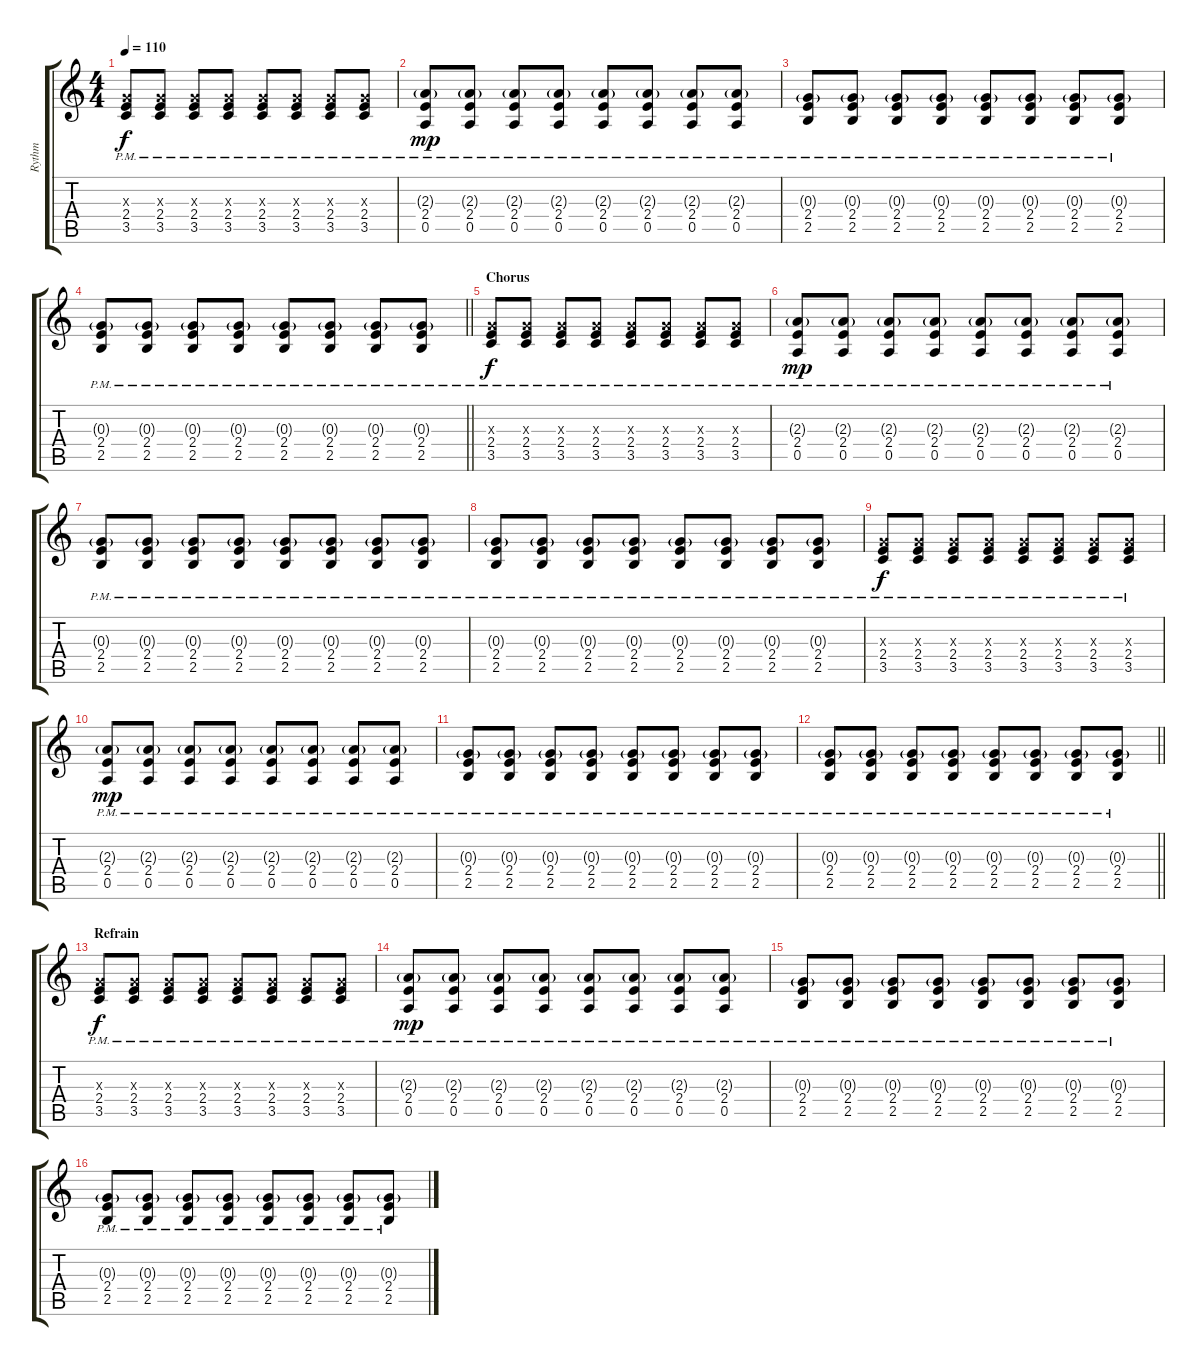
\track ("Rythm" "Rythm") {instrument electricguitarjazz}
\staff {score tabs}
\tuning (E4 B3 G3 D3 A2 E2) {hide}
\ts (4 4)
\tempo 110
\clef g2
\ks c
(0.3{x} 2.4{pm} 3.5{pm}).8{dy f} (0.3{x} 2.4{pm} 3.5{pm}).8 (0.3{x} 2.4{pm} 3.5{pm}).8 (0.3{x} 2.4{pm} 3.5{pm}).8 (0.3{x} 2.4{pm} 3.5{pm}).8 (0.3{x} 2.4{pm} 3.5{pm}).8 (0.3{x} 2.4{pm} 3.5{pm}).8 (0.3{x} 2.4{pm} 3.5{pm}).8 |
(2.3{g pm} 2.4{pm} 0.5{pm}).8{dy mp} (2.3{g pm} 2.4{pm} 0.5{pm}).8 (2.3{g pm} 2.4{pm} 0.5{pm}).8 (2.3{g pm} 2.4{pm} 0.5{pm}).8 (2.3{g pm} 2.4{pm} 0.5{pm}).8 (2.3{g pm} 2.4{pm} 0.5{pm}).8 (2.3{g pm} 2.4{pm} 0.5{pm}).8 (2.3{g pm} 2.4{pm} 0.5{pm}).8 |
(0.3{g pm} 2.4{pm} 2.5{pm}).8 (0.3{g pm} 2.4{pm} 2.5{pm}).8 (0.3{g pm} 2.4{pm} 2.5{pm}).8 (0.3{g pm} 2.4{pm} 2.5{pm}).8 (0.3{g pm} 2.4{pm} 2.5{pm}).8 (0.3{g pm} 2.4{pm} 2.5{pm}).8 (0.3{g pm} 2.4{pm} 2.5{pm}).8 (0.3{g pm} 2.4{pm} 2.5{pm}).8 |
\barLineRight lightlight
(0.3{g pm} 2.4{pm} 2.5{pm}).8 (0.3{g pm} 2.4{pm} 2.5{pm}).8 (0.3{g pm} 2.4{pm} 2.5{pm}).8 (0.3{g pm} 2.4{pm} 2.5{pm}).8 (0.3{g pm} 2.4{pm} 2.5{pm}).8 (0.3{g pm} 2.4{pm} 2.5{pm}).8 (0.3{g pm} 2.4{pm} 2.5{pm}).8 (0.3{g pm} 2.4{pm} 2.5{pm}).8 |
\section ("" "Chorus")
(0.3{x} 2.4{pm} 3.5{pm}).8{dy f} (0.3{x} 2.4{pm} 3.5{pm}).8 (0.3{x} 2.4{pm} 3.5{pm}).8 (0.3{x} 2.4{pm} 3.5{pm}).8 (0.3{x} 2.4{pm} 3.5{pm}).8 (0.3{x} 2.4{pm} 3.5{pm}).8 (0.3{x} 2.4{pm} 3.5{pm}).8 (0.3{x} 2.4{pm} 3.5{pm}).8 |
(2.3{g pm} 2.4{pm} 0.5{pm}).8{dy mp} (2.3{g pm} 2.4{pm} 0.5{pm}).8 (2.3{g pm} 2.4{pm} 0.5{pm}).8 (2.3{g pm} 2.4{pm} 0.5{pm}).8 (2.3{g pm} 2.4{pm} 0.5{pm}).8 (2.3{g pm} 2.4{pm} 0.5{pm}).8 (2.3{g pm} 2.4{pm} 0.5{pm}).8 (2.3{g pm} 2.4{pm} 0.5{pm}).8 |
(0.3{g pm} 2.4{pm} 2.5{pm}).8 (0.3{g pm} 2.4{pm} 2.5{pm}).8 (0.3{g pm} 2.4{pm} 2.5{pm}).8 (0.3{g pm} 2.4{pm} 2.5{pm}).8 (0.3{g pm} 2.4{pm} 2.5{pm}).8 (0.3{g pm} 2.4{pm} 2.5{pm}).8 (0.3{g pm} 2.4{pm} 2.5{pm}).8 (0.3{g pm} 2.4{pm} 2.5{pm}).8 |
(0.3{g pm} 2.4{pm} 2.5{pm}).8 (0.3{g pm} 2.4{pm} 2.5{pm}).8 (0.3{g pm} 2.4{pm} 2.5{pm}).8 (0.3{g pm} 2.4{pm} 2.5{pm}).8 (0.3{g pm} 2.4{pm} 2.5{pm}).8 (0.3{g pm} 2.4{pm} 2.5{pm}).8 (0.3{g pm} 2.4{pm} 2.5{pm}).8 (0.3{g pm} 2.4{pm} 2.5{pm}).8 |
(0.3{x} 2.4{pm} 3.5{pm}).8{dy f} (0.3{x} 2.4{pm} 3.5{pm}).8 (0.3{x} 2.4{pm} 3.5{pm}).8 (0.3{x} 2.4{pm} 3.5{pm}).8 (0.3{x} 2.4{pm} 3.5{pm}).8 (0.3{x} 2.4{pm} 3.5{pm}).8 (0.3{x} 2.4{pm} 3.5{pm}).8 (0.3{x} 2.4{pm} 3.5{pm}).8 |
(2.3{g pm} 2.4{pm} 0.5{pm}).8{dy mp} (2.3{g pm} 2.4{pm} 0.5{pm}).8 (2.3{g pm} 2.4{pm} 0.5{pm}).8 (2.3{g pm} 2.4{pm} 0.5{pm}).8 (2.3{g pm} 2.4{pm} 0.5{pm}).8 (2.3{g pm} 2.4{pm} 0.5{pm}).8 (2.3{g pm} 2.4{pm} 0.5{pm}).8 (2.3{g pm} 2.4{pm} 0.5{pm}).8 |
(0.3{g pm} 2.4{pm} 2.5{pm}).8 (0.3{g pm} 2.4{pm} 2.5{pm}).8 (0.3{g pm} 2.4{pm} 2.5{pm}).8 (0.3{g pm} 2.4{pm} 2.5{pm}).8 (0.3{g pm} 2.4{pm} 2.5{pm}).8 (0.3{g pm} 2.4{pm} 2.5{pm}).8 (0.3{g pm} 2.4{pm} 2.5{pm}).8 (0.3{g pm} 2.4{pm} 2.5{pm}).8 |
\barLineRight lightlight
(0.3{g pm} 2.4{pm} 2.5{pm}).8 (0.3{g pm} 2.4{pm} 2.5{pm}).8 (0.3{g pm} 2.4{pm} 2.5{pm}).8 (0.3{g pm} 2.4{pm} 2.5{pm}).8 (0.3{g pm} 2.4{pm} 2.5{pm}).8 (0.3{g pm} 2.4{pm} 2.5{pm}).8 (0.3{g pm} 2.4{pm} 2.5{pm}).8 (0.3{g pm} 2.4{pm} 2.5{pm}).8 |
\section ("" "Refrain")
(0.3{x} 2.4{pm} 3.5{pm}).8{dy f} (0.3{x} 2.4{pm} 3.5{pm}).8 (0.3{x} 2.4{pm} 3.5{pm}).8 (0.3{x} 2.4{pm} 3.5{pm}).8 (0.3{x} 2.4{pm} 3.5{pm}).8 (0.3{x} 2.4{pm} 3.5{pm}).8 (0.3{x} 2.4{pm} 3.5{pm}).8 (0.3{x} 2.4{pm} 3.5{pm}).8 |
(2.3{g pm} 2.4{pm} 0.5{pm}).8{dy mp} (2.3{g pm} 2.4{pm} 0.5{pm}).8 (2.3{g pm} 2.4{pm} 0.5{pm}).8 (2.3{g pm} 2.4{pm} 0.5{pm}).8 (2.3{g pm} 2.4{pm} 0.5{pm}).8 (2.3{g pm} 2.4{pm} 0.5{pm}).8 (2.3{g pm} 2.4{pm} 0.5{pm}).8 (2.3{g pm} 2.4{pm} 0.5{pm}).8 |
(0.3{g pm} 2.4{pm} 2.5{pm}).8 (0.3{g pm} 2.4{pm} 2.5{pm}).8 (0.3{g pm} 2.4{pm} 2.5{pm}).8 (0.3{g pm} 2.4{pm} 2.5{pm}).8 (0.3{g pm} 2.4{pm} 2.5{pm}).8 (0.3{g pm} 2.4{pm} 2.5{pm}).8 (0.3{g pm} 2.4{pm} 2.5{pm}).8 (0.3{g pm} 2.4{pm} 2.5{pm}).8 |
(0.3{g pm} 2.4{pm} 2.5{pm}).8 (0.3{g pm} 2.4{pm} 2.5{pm}).8 (0.3{g pm} 2.4{pm} 2.5{pm}).8 (0.3{g pm} 2.4{pm} 2.5{pm}).8 (0.3{g pm} 2.4{pm} 2.5{pm}).8 (0.3{g pm} 2.4{pm} 2.5{pm}).8 (0.3{g pm} 2.4{pm} 2.5{pm}).8 (0.3{g pm} 2.4{pm} 2.5{pm}).8
